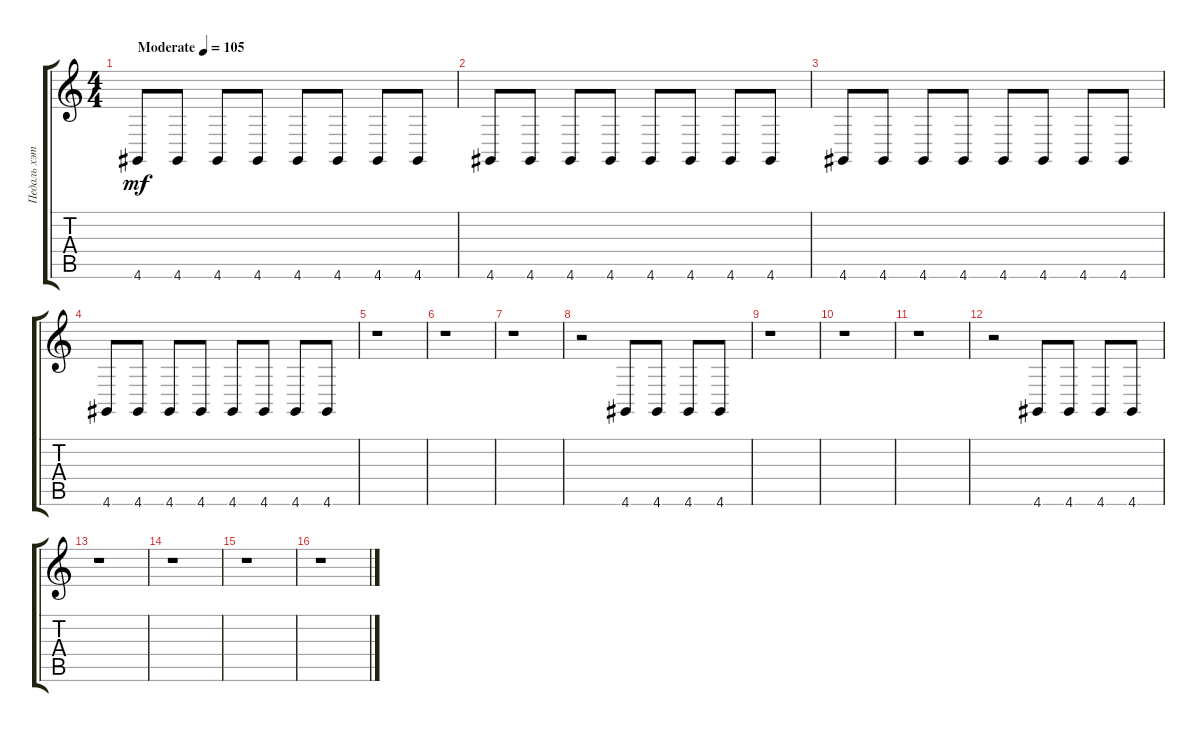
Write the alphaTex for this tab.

\track ("Педаль хэт" "Педаль хэт") {instrument acousticgrandpiano}
\staff {score tabs}
\tuning (E4 B3 G3 D3 A2 E2) {hide}
\ts (4 4)
\tempo (105 "Moderate")
\clef g2
\ks c
4.6.8{dy mf instrument acousticgrandpiano} 4.6.8 4.6.8 4.6.8 4.6.8 4.6.8 4.6.8 4.6.8 |
4.6.8 4.6.8 4.6.8 4.6.8 4.6.8 4.6.8 4.6.8 4.6.8 |
4.6.8 4.6.8 4.6.8 4.6.8 4.6.8 4.6.8 4.6.8 4.6.8 |
4.6.8 4.6.8 4.6.8 4.6.8 4.6.8 4.6.8 4.6.8 4.6.8 |
r.1 |
r.1 |
r.1 |
r.2 4.6.8 4.6.8 4.6.8 4.6.8 |
r.1 |
r.1 |
r.1 |
r.2 4.6.8 4.6.8 4.6.8 4.6.8 |
r.1 |
r.1 |
r.1 |
r.1
